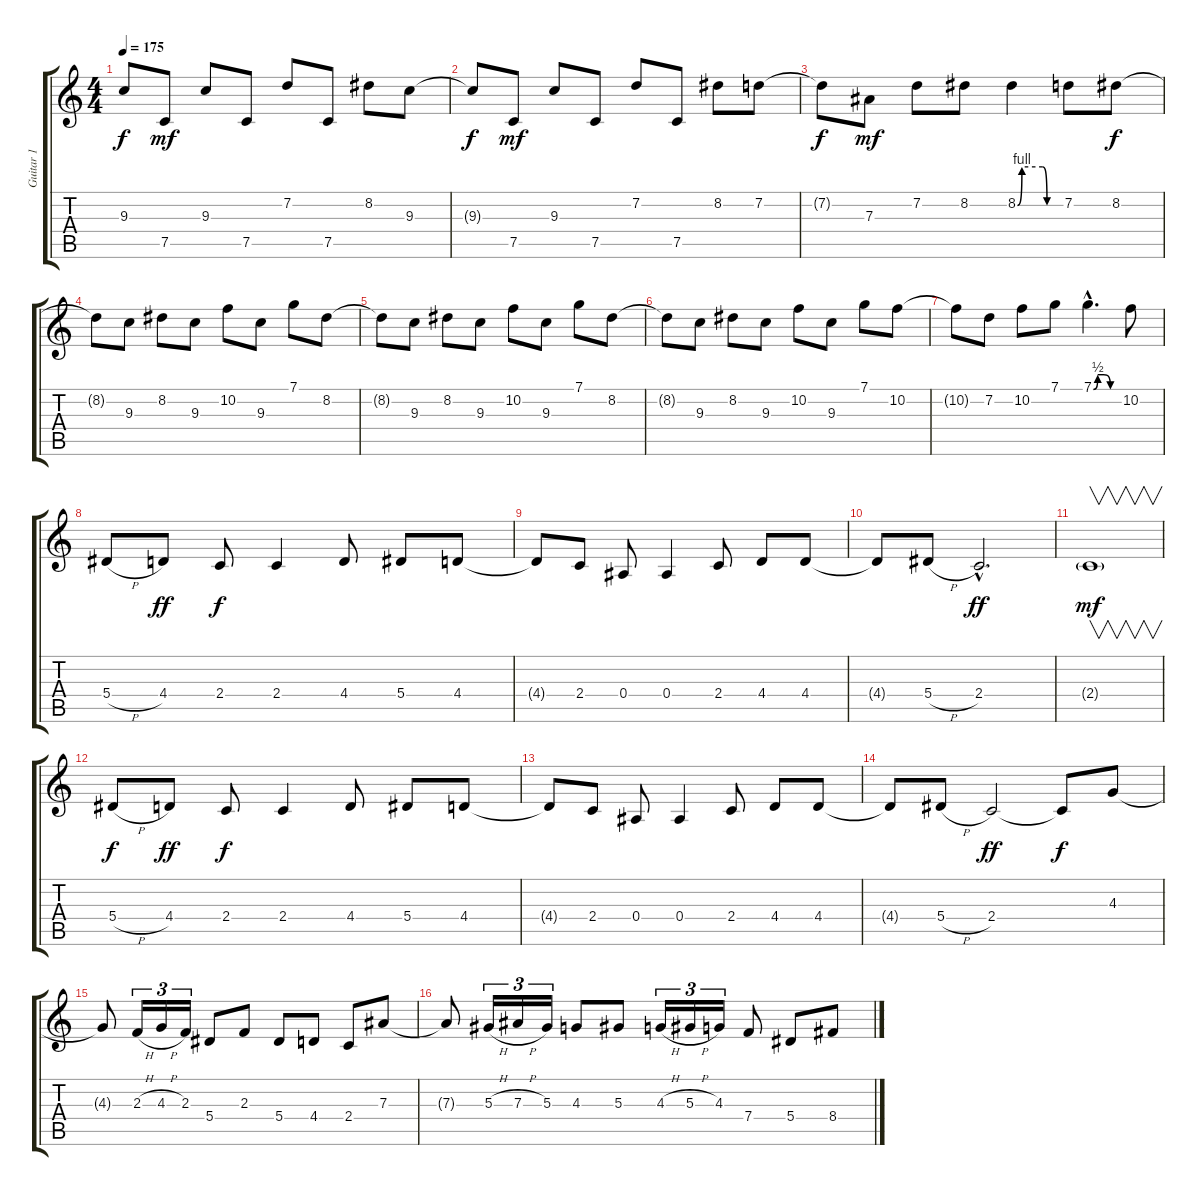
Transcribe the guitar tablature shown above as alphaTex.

\track ("Guitar 1" "Guitar 1") {instrument distortionguitar}
\staff {score tabs}
\tuning (C4 G3 Eb3 Bb2 F2 C2) {hide}
\ts (4 4)
\tempo 175
\clef g2
\ks c
9.3{t}.8{dy f} 7.5.8{dy mf} 9.3.8 7.5.8 7.2.8 7.5.8 8.2.8 9.3.8 |
9.3{t}.8{dy f} 7.5.8{dy mf} 9.3.8 7.5.8 7.2.8 7.5.8 8.2.8 7.2.8 |
7.2{t}.8{dy f} 7.3.8{dy mf} 7.2.8 8.2.8 8.2{be (custom 0 0 6 4 35 4 41 0 60 0)}.4 7.2.8 8.2.8{dy f} |
8.2{t}.8 9.3.8 8.2.8 9.3.8 10.2.8 9.3.8 7.1.8 8.2.8 |
8.2{t}.8 9.3.8 8.2.8 9.3.8 10.2.8 9.3.8 7.1.8 8.2.8 |
8.2{t}.8 9.3.8 8.2.8 9.3.8 10.2.8 9.3.8 7.1.8 10.2.8 |
10.2{t}.8 7.2.8 10.2.8 7.1.8 7.1{be (custom 0 0 10 2 25 2 40 0 60 0) hac}.4{d} 10.2.8 |
5.4{h}.8 4.4.8{dy ff} 2.4.8{dy f} 2.4.4 4.4.8 5.4.8 4.4.8 |
4.4{t}.8 2.4.8 0.4.8 0.4.4 2.4.8 4.4.8 4.4.8 |
4.4{t}.8 5.4{h}.8 2.4{hac}.2{d dy ff} |
2.4{g}.1{v dy mf} |
5.4{h}.8{dy f} 4.4.8{dy ff} 2.4.8{dy f} 2.4.4 4.4.8 5.4.8 4.4.8 |
4.4{t}.8 2.4.8 0.4.8 0.4.4 2.4.8 4.4.8 4.4.8 |
4.4{t}.8 5.4{h}.8 2.4.2{dy ff} 2.4{t}.8{dy f} 4.3.8 |
4.3{t}.8 2.3{h}.16{tu (3 2)} 4.3{h}.16{tu (3 2)} 2.3.16{tu (3 2)} 5.4.8 2.3.8 5.4.8 4.4.8 2.4.8 7.3.8 |
7.3{t}.8 5.3{h}.16{tu (3 2)} 7.3{h}.16{tu (3 2)} 5.3.16{tu (3 2)} 4.3.8 5.3.8 4.3{h}.16{tu (3 2)} 5.3{h}.16{tu (3 2)} 4.3.16{tu (3 2)} 7.4.8 5.4.8 8.4.8
